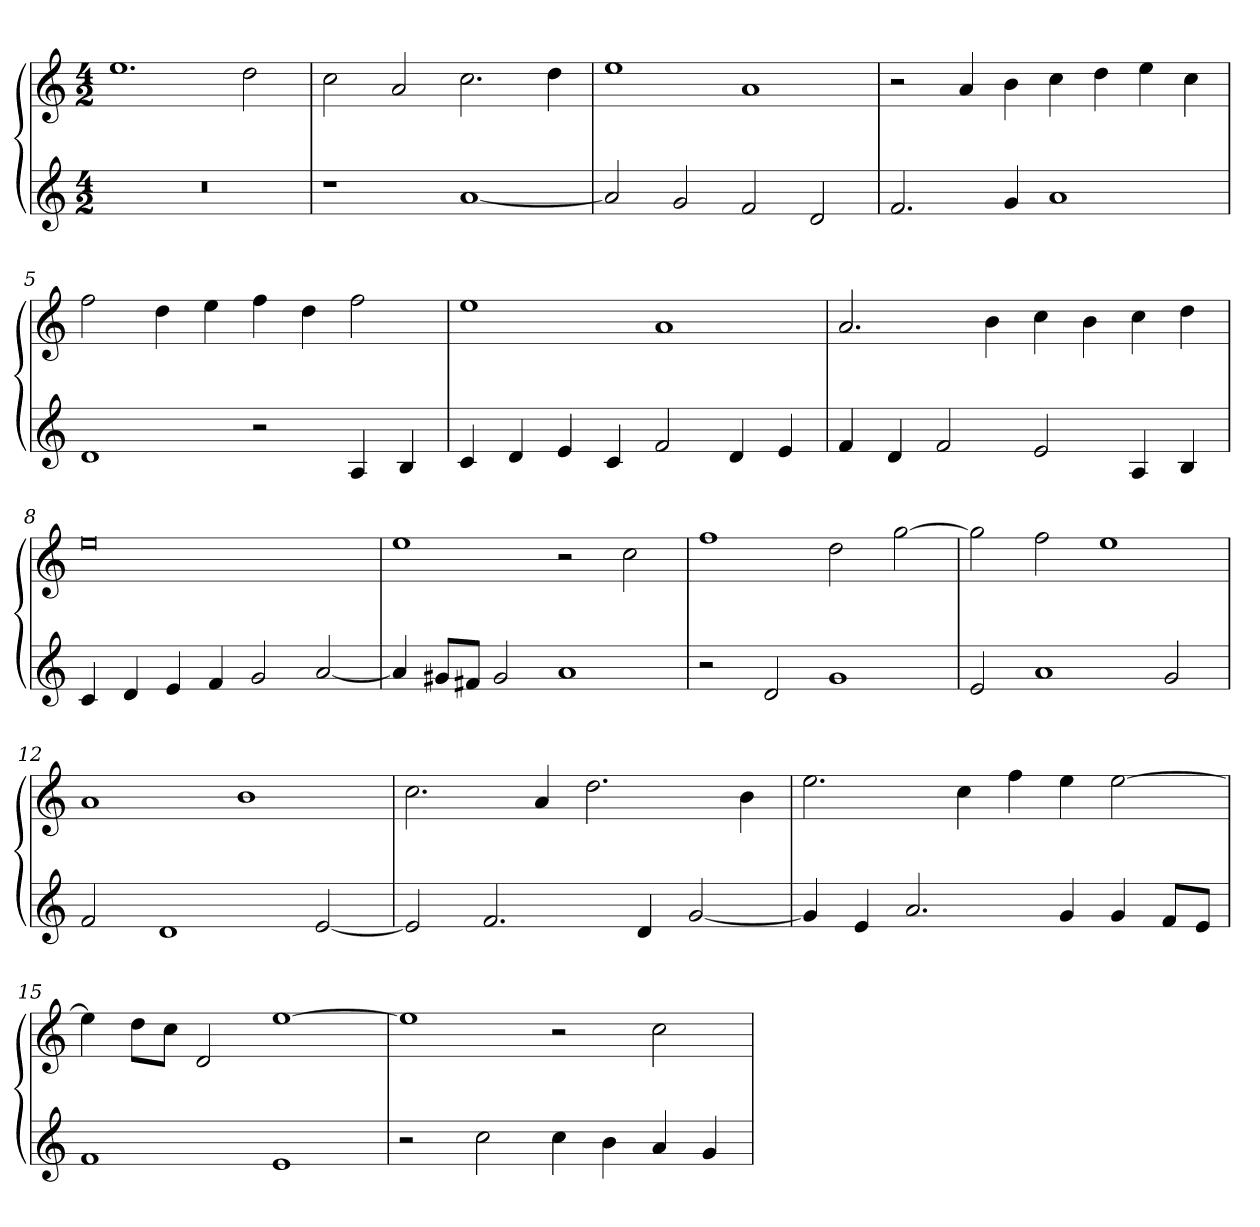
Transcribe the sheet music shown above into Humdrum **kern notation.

**kern	**kern
*part1	*part1
*staff2	*staff1
*M4/2	*M4/2
=1	=1
0r	1.ee
.	2dd
=2	=2
1r	2cc
.	2a
[1a	2.cc
.	4dd
=3	=3
2a]	1ee
2g	.
2f	1a
2d	.
=4	=4
2.f	2r
.	4a
4g	4b
1a	4cc
.	4dd
.	4ee
.	4cc
=5	=5
1d	2ff
.	4dd
.	4ee
2r	4ff
.	4dd
4A	2ff
4B	.
=6	=6
4c	1ee
4d	.
4e	.
4c	.
2f	1a
4d	.
4e	.
=7	=7
4f	2.a
4d	.
2f	.
.	4b
2e	4cc
.	4b
4A	4cc
4B	4dd
=8	=8
4c	0ee
4d	.
4e	.
4f	.
2g	.
[2a	.
=9	=9
4a]	1ee
8g#XL	.
8f#XJ	.
2g#	.
1a	2r
.	2cc
=10	=10
2r	1ff
2d	.
1g	2dd
.	[2gg
=11	=11
2e	2gg]
1a	2ff
.	1ee
2g	.
=12	=12
2f	1a
1d	.
.	1b
[2e	.
=13	=13
2e]	2.cc
2.f	.
.	4a
.	2.dd
4d	.
[2g	.
.	4b
=14	=14
4g]	2.ee
4e	.
2.a	.
.	4cc
.	4ff
4g	4ee
4g	[2ee
8fL	.
8eJ	.
=15	=15
1f	4ee]
.	8ddL
.	8ccJ
.	2d
1e	[1ee
=16	=16
2r	1ee]
2cc	.
4cc	2r
4b	.
4a	2cc
4g	.
=	=
*-	*-
